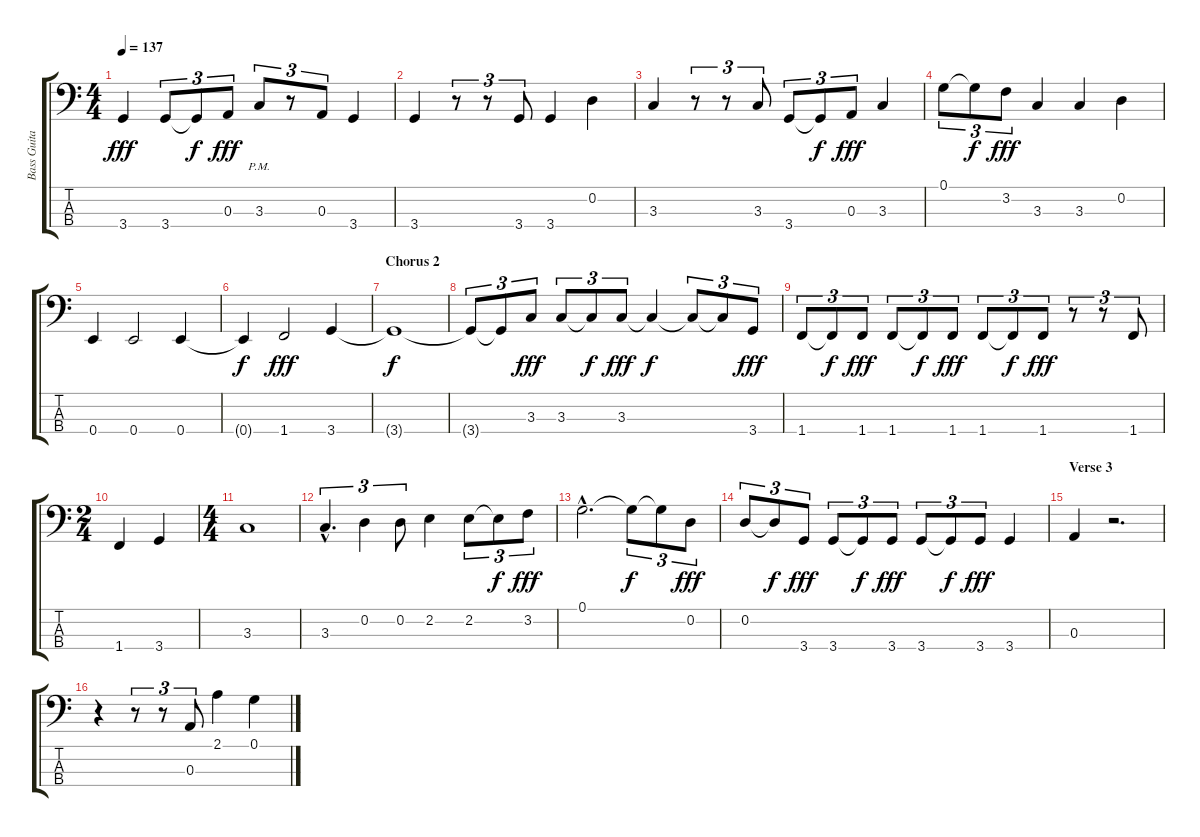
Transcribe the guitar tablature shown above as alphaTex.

\track ("Bass Guitar" "Bass Guita") {instrument electricbassfinger}
\staff {score tabs}
\tuning (G2 D2 A1 E1) {hide}
\ts (4 4)
\tempo 137
\clef f4
\ks c
3.4.4{dy fff} 3.4.8{tu (3 2)} 3.4{t}.8{tu (3 2) dy f} 0.3.8{tu (3 2) dy fff} 3.3{pm}.8{tu (3 2)} r.8{tu (3 2)} 0.3.8{tu (3 2)} 3.4.4 |
3.4.4 r.8{tu (3 2)} r.8{tu (3 2)} 3.4.8{tu (3 2)} 3.4.4 0.2.4 |
3.3.4 r.8{tu (3 2)} r.8{tu (3 2)} 3.3.8{tu (3 2)} 3.4.8{tu (3 2)} 3.4{t}.8{tu (3 2) dy f} 0.3.8{tu (3 2) dy fff} 3.3.4 |
0.1.8{tu (3 2)} 0.1{t}.8{tu (3 2) dy f} 3.2.8{tu (3 2) dy fff} 3.3.4 3.3.4 0.2.4 |
0.4.4 0.4.2 0.4.4 |
0.4{t}.4{dy f} 1.4.2{dy fff} 3.4.4 |
\section ("" "Chorus 2")
3.4{t}.1{dy f} |
3.4{t}.8{tu (3 2)} 3.4{t}.8{tu (3 2)} 3.3.8{tu (3 2) dy fff} 3.3.8{tu (3 2)} 3.3{t}.8{tu (3 2) dy f} 3.3.8{tu (3 2) dy fff} 3.3{t}.4{dy f} 3.3{t}.8{tu (3 2)} 3.3{t}.8{tu (3 2)} 3.4.8{tu (3 2) dy fff} |
1.4.8{tu (3 2)} 1.4{t}.8{tu (3 2) dy f} 1.4.8{tu (3 2) dy fff} 1.4.8{tu (3 2)} 1.4{t}.8{tu (3 2) dy f} 1.4.8{tu (3 2) dy fff} 1.4.8{tu (3 2)} 1.4{t}.8{tu (3 2) dy f} 1.4.8{tu (3 2) dy fff} r.8{tu (3 2)} r.8{tu (3 2)} 1.4.8{tu (3 2)} |
\ts (2 4)
1.4.4 3.4.4 |
\ts (4 4)
3.3.1 |
3.3{hac}.4{d tu (3 2)} 0.2.4{tu (3 2)} 0.2.8{tu (3 2)} 2.2.4 2.2.8{tu (3 2)} 2.2{t}.8{tu (3 2) dy f} 3.2.8{tu (3 2) dy fff} |
0.1{hac}.2{d} 0.1{t}.8{tu (3 2) dy f} 0.1{t}.8{tu (3 2)} 0.2.8{tu (3 2) dy fff} |
0.2.8{tu (3 2)} 0.2{t}.8{tu (3 2) dy f} 3.4.8{tu (3 2) dy fff} 3.4.8{tu (3 2)} 3.4{t}.8{tu (3 2) dy f} 3.4.8{tu (3 2) dy fff} 3.4.8{tu (3 2)} 3.4{t}.8{tu (3 2) dy f} 3.4.8{tu (3 2) dy fff} 3.4.4 |
\section ("" "Verse 3")
0.3.4 r.2{d} |
r.4 r.8{tu (3 2)} r.8{tu (3 2)} 0.3.8{tu (3 2)} 2.1.4 0.1.4
